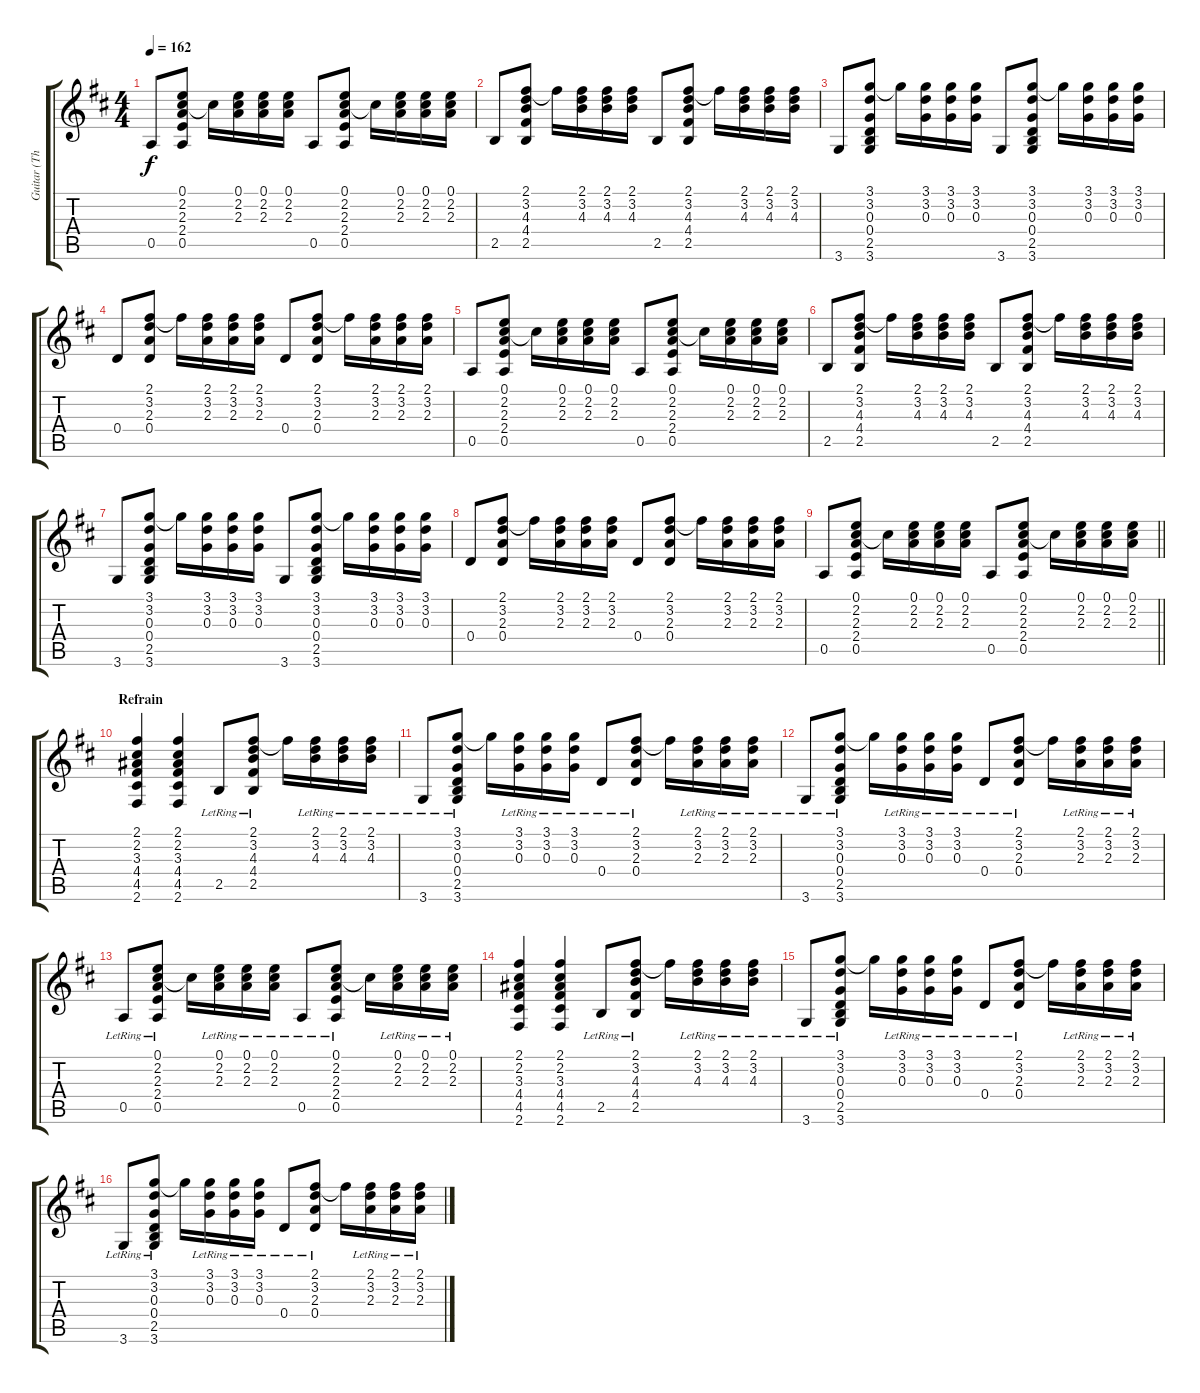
\track ("Guitar (Thierry)" "Guitar (Th") {instrument acousticguitarsteel}
\staff {score tabs}
\tuning (E4 B3 G3 D3 A2 E2) {hide}
\ts (4 4)
\tempo 162
\clef g2
\ks d
0.5.8{dy f} (0.1 2.2 2.3 2.4 0.5).8 2.2{t}.16 (0.1 2.2 2.3).16 (0.1 2.2 2.3).16 (0.1 2.2 2.3).16 0.5.8 (0.1 2.2 2.3 2.4 0.5).8 2.2{t}.16 (0.1 2.2 2.3).16 (0.1 2.2 2.3).16 (0.1 2.2 2.3).16 |
2.5.8 (2.1 3.2 4.3 4.4 2.5).8 2.1{t}.16 (2.1 3.2 4.3).16 (2.1 3.2 4.3).16 (2.1 3.2 4.3).16 2.5.8 (2.1 3.2 4.3 4.4 2.5).8 2.1{t}.16 (2.1 3.2 4.3).16 (2.1 3.2 4.3).16 (2.1 3.2 4.3).16 |
3.6.8 (3.1 3.2 0.3 0.4 2.5 3.6).8 3.1{t}.16 (3.1 3.2 0.3).16 (3.1 3.2 0.3).16 (3.1 3.2 0.3).16 3.6.8 (3.1 3.2 0.3 0.4 2.5 3.6).8 3.1{t}.16 (3.1 3.2 0.3).16 (3.1 3.2 0.3).16 (3.1 3.2 0.3).16 |
0.4.8 (2.1 3.2 2.3 0.4).8 2.1{t}.16 (2.1 3.2 2.3).16 (2.1 3.2 2.3).16 (2.1 3.2 2.3).16 0.4.8 (2.1 3.2 2.3 0.4).8 2.1{t}.16 (2.1 3.2 2.3).16 (2.1 3.2 2.3).16 (2.1 3.2 2.3).16 |
0.5.8 (0.1 2.2 2.3 2.4 0.5).8 2.2{t}.16 (0.1 2.2 2.3).16 (0.1 2.2 2.3).16 (0.1 2.2 2.3).16 0.5.8 (0.1 2.2 2.3 2.4 0.5).8 2.2{t}.16 (0.1 2.2 2.3).16 (0.1 2.2 2.3).16 (0.1 2.2 2.3).16 |
2.5.8 (2.1 3.2 4.3 4.4 2.5).8 2.1{t}.16 (2.1 3.2 4.3).16 (2.1 3.2 4.3).16 (2.1 3.2 4.3).16 2.5.8 (2.1 3.2 4.3 4.4 2.5).8 2.1{t}.16 (2.1 3.2 4.3).16 (2.1 3.2 4.3).16 (2.1 3.2 4.3).16 |
3.6.8 (3.1 3.2 0.3 0.4 2.5 3.6).8 3.1{t}.16 (3.1 3.2 0.3).16 (3.1 3.2 0.3).16 (3.1 3.2 0.3).16 3.6.8 (3.1 3.2 0.3 0.4 2.5 3.6).8 3.1{t}.16 (3.1 3.2 0.3).16 (3.1 3.2 0.3).16 (3.1 3.2 0.3).16 |
0.4.8 (2.1 3.2 2.3 0.4).8 2.1{t}.16 (2.1 3.2 2.3).16 (2.1 3.2 2.3).16 (2.1 3.2 2.3).16 0.4.8 (2.1 3.2 2.3 0.4).8 2.1{t}.16 (2.1 3.2 2.3).16 (2.1 3.2 2.3).16 (2.1 3.2 2.3).16 |
\barLineRight lightlight
0.5.8 (0.1 2.2 2.3 2.4 0.5).8 2.2{t}.16 (0.1 2.2 2.3).16 (0.1 2.2 2.3).16 (0.1 2.2 2.3).16 0.5.8 (0.1 2.2 2.3 2.4 0.5).8 2.2{t}.16 (0.1 2.2 2.3).16 (0.1 2.2 2.3).16 (0.1 2.2 2.3).16 |
\section ("" "Refrain")
(2.1 2.2 3.3 4.4 4.5 2.6).4 (2.1 2.2 3.3 4.4 4.5 2.6).4 2.5{lr}.8 (2.1{lr} 3.2{lr} 4.3{lr} 4.4{lr} 2.5{lr}).8 2.1{t}.16 (2.1{lr} 3.2{lr} 4.3{lr}).16 (2.1{lr} 3.2{lr} 4.3{lr}).16 (2.1{lr} 3.2{lr} 4.3{lr}).16 |
3.6{lr}.8 (3.1{lr} 3.2{lr} 0.3{lr} 0.4{lr} 2.5{lr} 3.6{lr}).8 3.1{t}.16 (3.1{lr} 3.2{lr} 0.3{lr}).16 (3.1{lr} 3.2{lr} 0.3{lr}).16 (3.1{lr} 3.2{lr} 0.3{lr}).16 0.4{lr}.8 (2.1{lr} 3.2{lr} 2.3{lr} 0.4{lr}).8 2.1{t}.16 (2.1{lr} 3.2{lr} 2.3{lr}).16 (2.1{lr} 3.2{lr} 2.3{lr}).16 (2.1{lr} 3.2{lr} 2.3{lr}).16 |
3.6{lr}.8 (3.1{lr} 3.2{lr} 0.3{lr} 0.4{lr} 2.5{lr} 3.6{lr}).8 3.1{t}.16 (3.1{lr} 3.2{lr} 0.3{lr}).16 (3.1{lr} 3.2{lr} 0.3{lr}).16 (3.1{lr} 3.2{lr} 0.3{lr}).16 0.4{lr}.8 (2.1{lr} 3.2{lr} 2.3{lr} 0.4{lr}).8 2.1{t}.16 (2.1{lr} 3.2{lr} 2.3{lr}).16 (2.1{lr} 3.2{lr} 2.3{lr}).16 (2.1{lr} 3.2{lr} 2.3{lr}).16 |
0.5{lr}.8 (0.1{lr} 2.2{lr} 2.3{lr} 2.4{lr} 0.5{lr}).8 2.2{t}.16 (0.1{lr} 2.2{lr} 2.3{lr}).16 (0.1{lr} 2.2{lr} 2.3{lr}).16 (0.1{lr} 2.2{lr} 2.3{lr}).16 0.5{lr}.8 (0.1{lr} 2.2{lr} 2.3{lr} 2.4{lr} 0.5{lr}).8 2.2{t}.16 (0.1{lr} 2.2{lr} 2.3{lr}).16 (0.1{lr} 2.2{lr} 2.3{lr}).16 (0.1{lr} 2.2{lr} 2.3{lr}).16 |
(2.1 2.2 3.3 4.4 4.5 2.6).4 (2.1 2.2 3.3 4.4 4.5 2.6).4 2.5{lr}.8 (2.1{lr} 3.2{lr} 4.3{lr} 4.4{lr} 2.5{lr}).8 2.1{t}.16 (2.1{lr} 3.2{lr} 4.3{lr}).16 (2.1{lr} 3.2{lr} 4.3{lr}).16 (2.1{lr} 3.2{lr} 4.3{lr}).16 |
3.6{lr}.8 (3.1{lr} 3.2{lr} 0.3{lr} 0.4{lr} 2.5{lr} 3.6{lr}).8 3.1{t}.16 (3.1{lr} 3.2{lr} 0.3{lr}).16 (3.1{lr} 3.2{lr} 0.3{lr}).16 (3.1{lr} 3.2{lr} 0.3{lr}).16 0.4{lr}.8 (2.1{lr} 3.2{lr} 2.3{lr} 0.4{lr}).8 2.1{t}.16 (2.1{lr} 3.2{lr} 2.3{lr}).16 (2.1{lr} 3.2{lr} 2.3{lr}).16 (2.1{lr} 3.2{lr} 2.3{lr}).16 |
3.6{lr}.8 (3.1{lr} 3.2{lr} 0.3{lr} 0.4{lr} 2.5{lr} 3.6{lr}).8 3.1{t}.16 (3.1{lr} 3.2{lr} 0.3{lr}).16 (3.1{lr} 3.2{lr} 0.3{lr}).16 (3.1{lr} 3.2{lr} 0.3{lr}).16 0.4{lr}.8 (2.1{lr} 3.2{lr} 2.3{lr} 0.4{lr}).8 2.1{t}.16 (2.1{lr} 3.2{lr} 2.3{lr}).16 (2.1{lr} 3.2{lr} 2.3{lr}).16 (2.1{lr} 3.2{lr} 2.3{lr}).16
